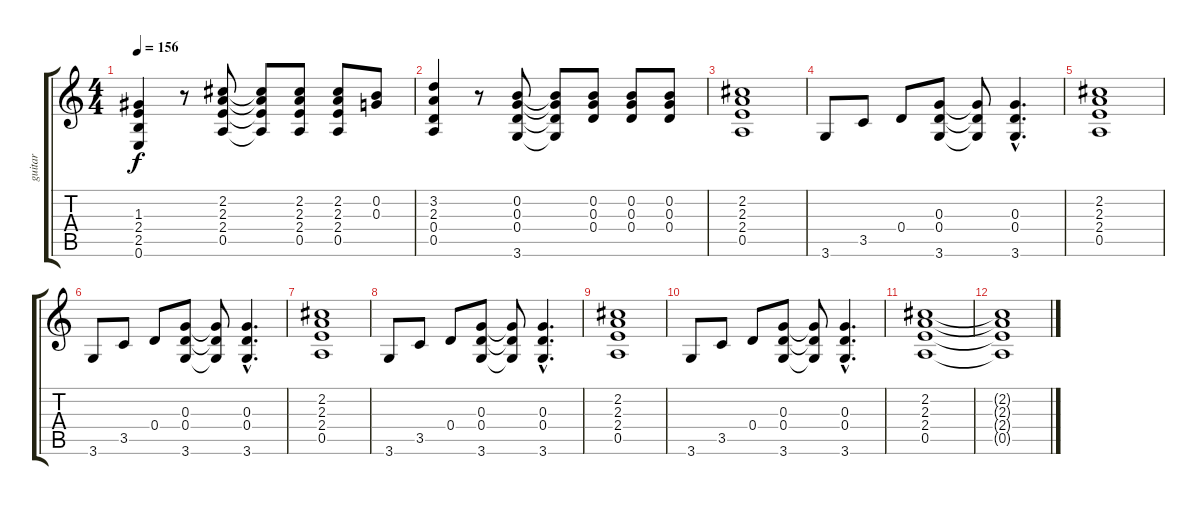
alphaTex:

\track ("guitar" "guitar") {instrument distortionguitar}
\staff {score tabs}
\tuning (E4 B3 G3 D3 A2 E2) {hide}
\ts (4 4)
\tempo 156
\clef g2
\ks c
(1.3 2.4 2.5 0.6).4{dy f} r.8 (2.2 2.3 2.4 0.5).8 (2.2{t} 2.3{t} 2.4{t} 0.5{t}).8 (2.2 2.3 2.4 0.5).8 (2.2 2.3 2.4 0.5).8 (0.2 0.3).8 |
(3.2 2.3 0.4 0.5).4 r.8 (0.2 0.3 0.4 3.6).8 (0.2{t} 0.3{t} 0.4{t} 3.6{t}).8 (0.2 0.3 0.4).8 (0.2 0.3 0.4).8 (0.2 0.3 0.4).8 |
(2.2 2.3 2.4 0.5).1 |
3.6.8 3.5.8 0.4.8 (0.3 0.4 3.6).8 (0.3{t} 0.4{t} 3.6{t}).8 (0.3{hac} 0.4{hac} 3.6{hac}).4{d} |
(2.2 2.3 2.4 0.5).1 |
3.6.8 3.5.8 0.4.8 (0.3 0.4 3.6).8 (0.3{t} 0.4{t} 3.6{t}).8 (0.3{hac} 0.4{hac} 3.6{hac}).4{d} |
(2.2 2.3 2.4 0.5).1 |
3.6.8 3.5.8 0.4.8 (0.3 0.4 3.6).8 (0.3{t} 0.4{t} 3.6{t}).8 (0.3{hac} 0.4{hac} 3.6{hac}).4{d} |
(2.2 2.3 2.4 0.5).1 |
3.6.8 3.5.8 0.4.8 (0.3 0.4 3.6).8 (0.3{t} 0.4{t} 3.6{t}).8 (0.3{hac} 0.4{hac} 3.6{hac}).4{d} |
(2.2 2.3 2.4 0.5).1 |
(2.2{t} 2.3{t} 2.4{t} 0.5{t}).1
